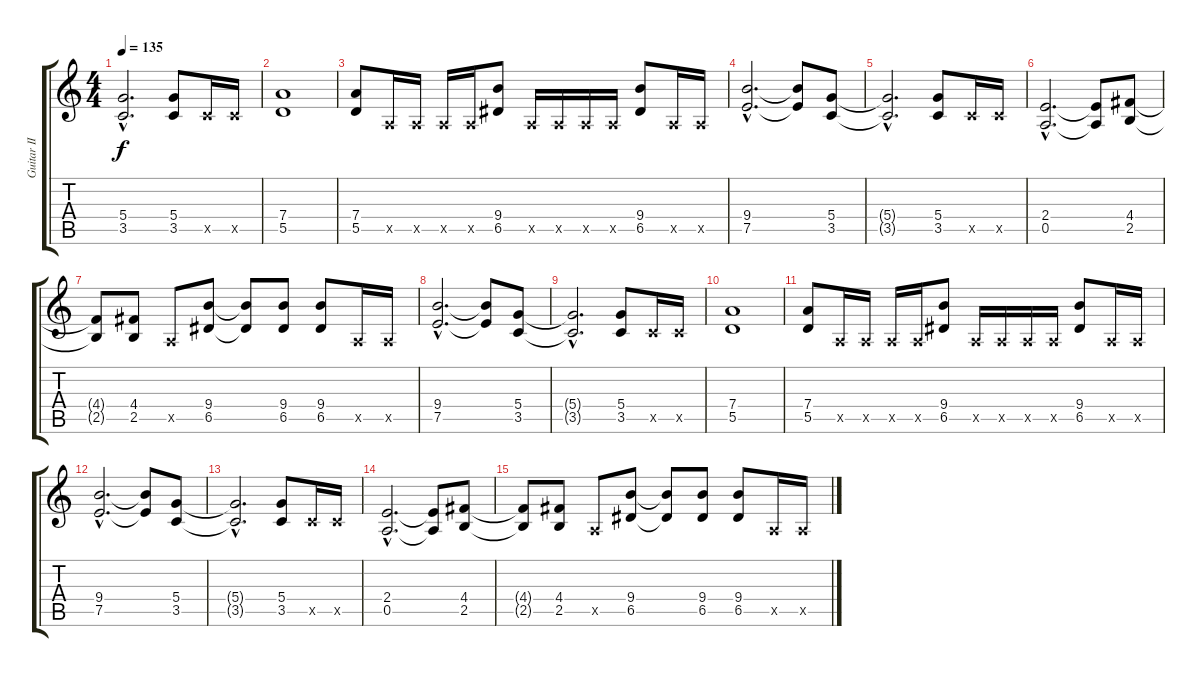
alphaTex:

\track ("Guitar II" "Guitar II") {instrument distortionguitar}
\staff {score tabs}
\tuning (E4 B3 G3 D3 A2 E2) {hide}
\ts (4 4)
\tempo 135
\clef g2
\ks c
(5.4{hac t} 3.5{hac t}).2{d dy f} (5.4 3.5).8 3.5{x}.16 3.5{x}.16 |
(7.4 5.5).1 |
(7.4 5.5).8 0.5{x}.16 0.5{x}.16 0.5{x}.16 0.5{x}.16 (9.4 6.5).8 0.5{x}.16 0.5{x}.16 0.5{x}.16 0.5{x}.16 (9.4 6.5).8 0.5{x}.16 0.5{x}.16 |
(9.4{hac} 7.5{hac}).2{d} (9.4{t} 7.5{t}).8 (5.4 3.5).8 |
(5.4{hac t} 3.5{hac t}).2{d} (5.4 3.5).8 3.5{x}.16 3.5{x}.16 |
(2.4{hac} 0.5{hac}).2{d} (2.4{t} 0.5{t}).8 (4.4 2.5).8 |
(4.4{t} 2.5{t}).8 (4.4 2.5).8 0.5{x}.8 (9.4 6.5).8 (9.4{t} 6.5{t}).8 (9.4 6.5).8 (9.4 6.5).8 0.5{x}.16 0.5{x}.16 |
(9.4{hac} 7.5{hac}).2{d} (9.4{t} 7.5{t}).8 (5.4 3.5).8 |
(5.4{hac t} 3.5{hac t}).2{d} (5.4 3.5).8 3.5{x}.16 3.5{x}.16 |
(7.4 5.5).1 |
(7.4 5.5).8 0.5{x}.16 0.5{x}.16 0.5{x}.16 0.5{x}.16 (9.4 6.5).8 0.5{x}.16 0.5{x}.16 0.5{x}.16 0.5{x}.16 (9.4 6.5).8 0.5{x}.16 0.5{x}.16 |
(9.4{hac} 7.5{hac}).2{d} (9.4{t} 7.5{t}).8 (5.4 3.5).8 |
(5.4{hac t} 3.5{hac t}).2{d} (5.4 3.5).8 3.5{x}.16 3.5{x}.16 |
(2.4{hac} 0.5{hac}).2{d} (2.4{t} 0.5{t}).8 (4.4 2.5).8 |
(4.4{t} 2.5{t}).8 (4.4 2.5).8 0.5{x}.8 (9.4 6.5).8 (9.4{t} 6.5{t}).8 (9.4 6.5).8 (9.4 6.5).8 0.5{x}.16 0.5{x}.16
